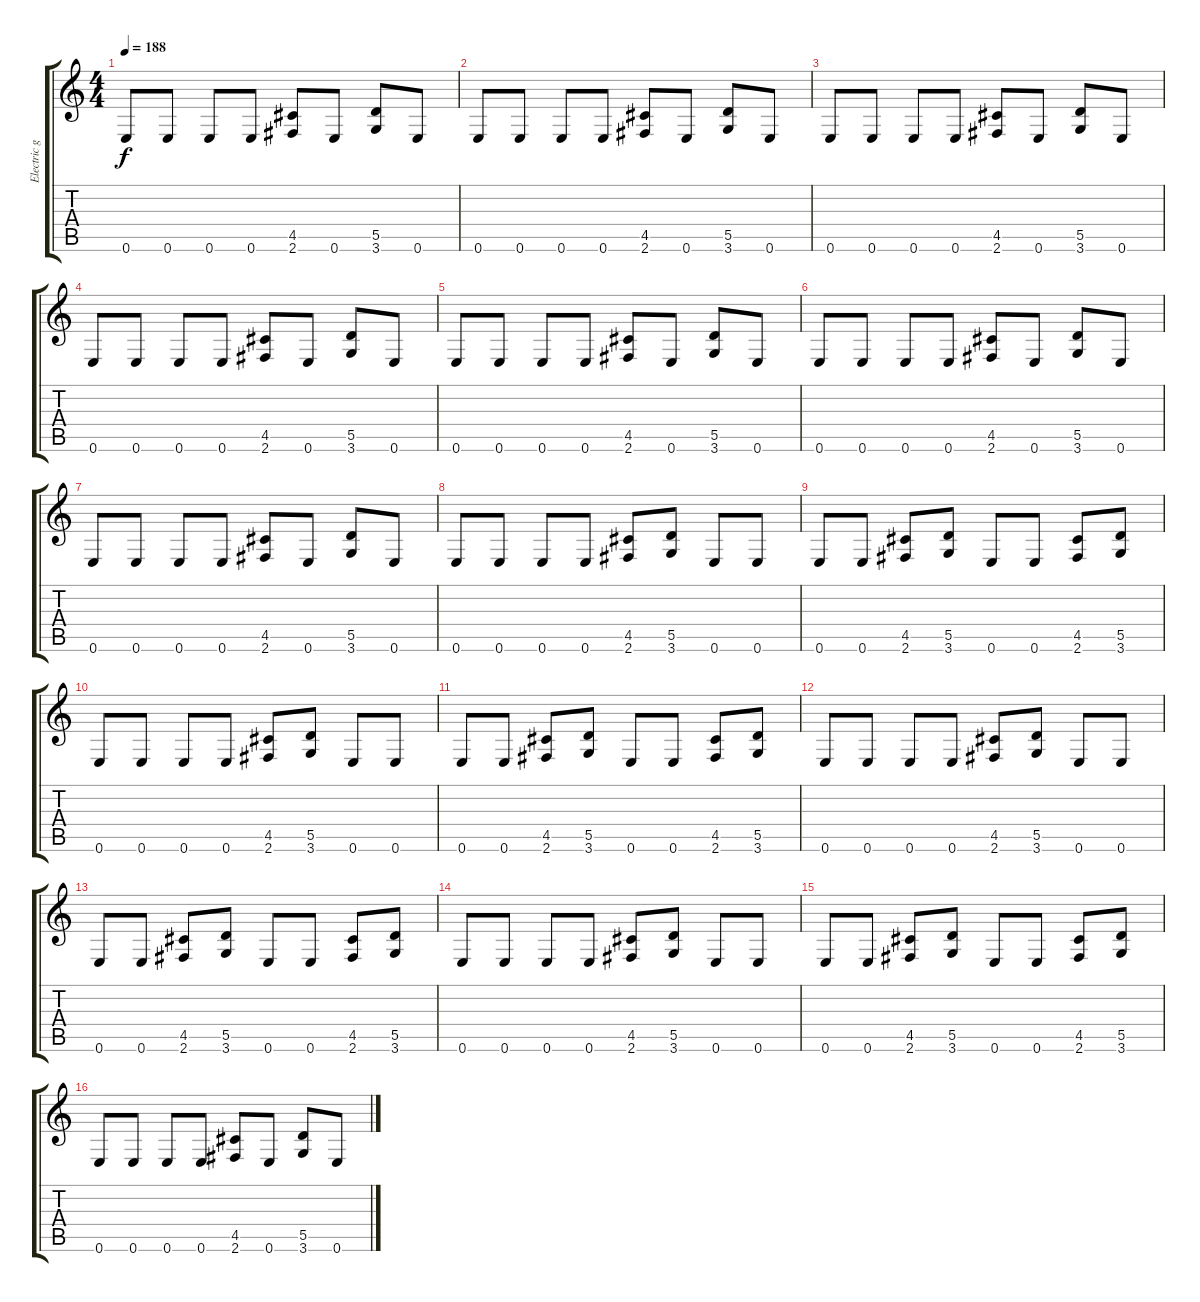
\track ("Electric guitar (Euronymous)" "Electric g") {instrument distortionguitar}
\staff {score tabs}
\tuning (E4 B3 G3 D3 A2 E2) {hide}
\ts (4 4)
\tempo 188
\clef g2
\ks c
0.6.8{dy f} 0.6.8 0.6.8 0.6.8 (4.5 2.6).8 0.6.8 (5.5 3.6).8 0.6.8 |
0.6.8 0.6.8 0.6.8 0.6.8 (4.5 2.6).8 0.6.8 (5.5 3.6).8 0.6.8 |
0.6.8 0.6.8 0.6.8 0.6.8 (4.5 2.6).8 0.6.8 (5.5 3.6).8 0.6.8 |
0.6.8 0.6.8 0.6.8 0.6.8 (4.5 2.6).8 0.6.8 (5.5 3.6).8 0.6.8 |
0.6.8 0.6.8 0.6.8 0.6.8 (4.5 2.6).8 0.6.8 (5.5 3.6).8 0.6.8 |
0.6.8 0.6.8 0.6.8 0.6.8 (4.5 2.6).8 0.6.8 (5.5 3.6).8 0.6.8 |
0.6.8 0.6.8 0.6.8 0.6.8 (4.5 2.6).8 0.6.8 (5.5 3.6).8 0.6.8 |
0.6.8 0.6.8 0.6.8 0.6.8 (4.5 2.6).8 (5.5 3.6).8 0.6.8 0.6.8 |
0.6.8 0.6.8 (4.5 2.6).8 (5.5 3.6).8 0.6.8 0.6.8 (4.5 2.6).8 (5.5 3.6).8 |
0.6.8 0.6.8 0.6.8 0.6.8 (4.5 2.6).8 (5.5 3.6).8 0.6.8 0.6.8 |
0.6.8 0.6.8 (4.5 2.6).8 (5.5 3.6).8 0.6.8 0.6.8 (4.5 2.6).8 (5.5 3.6).8 |
0.6.8 0.6.8 0.6.8 0.6.8 (4.5 2.6).8 (5.5 3.6).8 0.6.8 0.6.8 |
0.6.8 0.6.8 (4.5 2.6).8 (5.5 3.6).8 0.6.8 0.6.8 (4.5 2.6).8 (5.5 3.6).8 |
0.6.8 0.6.8 0.6.8 0.6.8 (4.5 2.6).8 (5.5 3.6).8 0.6.8 0.6.8 |
0.6.8 0.6.8 (4.5 2.6).8 (5.5 3.6).8 0.6.8 0.6.8 (4.5 2.6).8 (5.5 3.6).8 |
0.6.8 0.6.8 0.6.8 0.6.8 (4.5 2.6).8 0.6.8 (5.5 3.6).8 0.6.8
